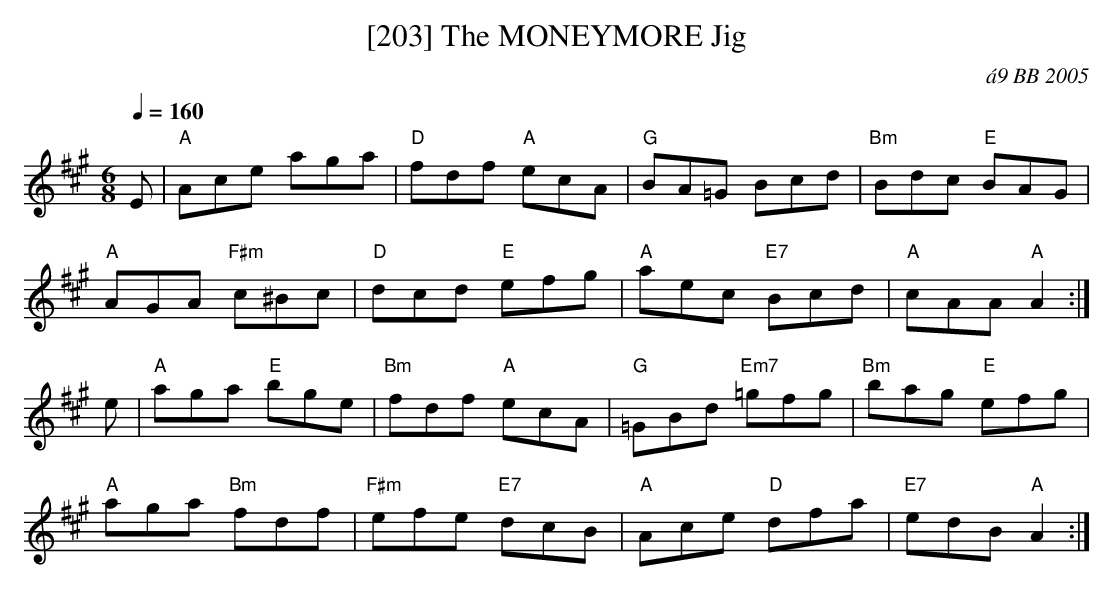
X:1
T:[203] The MONEYMORE Jig
C:\'a9 BB 2005
L:1/8
M:6/8
Q:1/4=160
K:A
E|"A"Ace aga|"D"fdf "A"ecA|"G"BA=G Bcd|"Bm"Bdc "E"BAG|
"A"AGA "F#m"c^Bc|"D"dcd "E"efg|"A"aec "E7"Bcd|"A"cAA "A"A2 :|
e|"A"aga "E"bge|"Bm"fdf "A"ecA|"G"=GBd "Em7"=gfg|"Bm"bag  "E"efg|
"A"aga "Bm"fdf|"F#m"efe "E7"dcB|"A"Ace "D"dfa|"E7"edB "A"A2 :|
